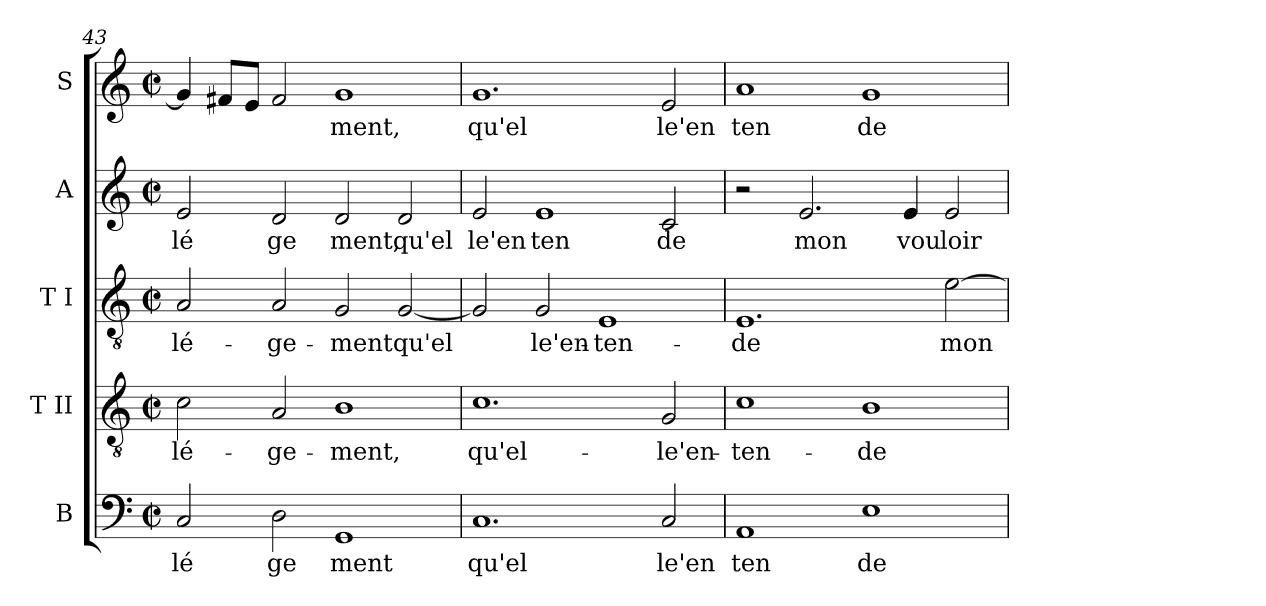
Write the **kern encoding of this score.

**kern	**text	**kern	**text	**kern	**text	**kern	**text	**kern	**text
*part5	*part5	*part4	*part4	*part3	*part3	*part2	*part2	*part1	*part1
*staff5	*staff5	*staff4	*staff4	*staff3	*staff3	*staff2	*staff2	*staff1	*staff1
*I"B	*	*I"T II	*	*I"T I	*	*I"A	*	*I"S	*
*clefF4	*	*clefGv2	*	*clefGv2	*	*clefG2	*	*clefG2	*
*k[]	*	*k[]	*	*k[]	*	*k[]	*	*k[]	*
*C:	*	*C:	*	*C:	*	*C:	*	*C:	*
*M2/2	*	*M2/2	*	*M2/2	*	*M2/2	*	*M2/2	*
*met(c|)	*	*met(c|)	*	*met(c|)	*	*met(c|)	*	*met(c|)	*
=43	=43	=43	=43	=43	=43	=43	=43	=43	=43
!	!LO:LY:b:cj	!	!LO:LY:b:cj	!	!LO:LY:b:cj	!	!LO:LY:b:cj	!	!LO:LY:b:cj
2C/	lé	2c\	-lé-	2A/	-lé-	2e/	lé	4g/]	.
!	!	!	!	!	!	!	!	!	!LO:LY:b:cj
.	.	.	.	.	.	.	.	8f#/L	.
!	!	!	!	!	!	!	!	!	!LO:LY:b:cj
.	.	.	.	.	.	.	.	8e/J	.
!	!LO:LY:b:cj	!	!LO:LY:b:cj	!	!LO:LY:b:cj	!	!LO:LY:b:cj	!	!LO:LY:b:cj
2D\	ge	2A/	-ge-	2A/	-ge-	2d/	ge	2f#/	.
!	!LO:LY:b:cj	!	!LO:LY:b:cj	!	!LO:LY:b:cj	!	!LO:LY:b:cj	!	!LO:LY:b:cj
1GG	ment	1B	-ment,	2G/	-ment	2d/	ment,	1g	ment,
!	!	!	!	!	!LO:LY:b:cj	!	!LO:LY:b:cj	!	!
.	.	.	.	[<2G/	qu'el-	2d/	qu'el	.	.
=44	=44	=44	=44	=44	=44	=44	=44	=44	=44
!	!LO:LY:b:cj	!	!LO:LY:b:cj	!	!LO:LY:b:cj	!	!LO:LY:b:cj	!	!LO:LY:b:cj
1.C	qu'el	1.c	qu'el-	2G/]	--	2e/	le'en	1.g	qu'el
!	!	!	!	!	!LO:LY:b:cj	!	!LO:LY:b:cj	!	!
.	.	.	.	2G/	-le'en-	1e	ten	.	.
!	!	!	!	!	!LO:LY:b:cj	!	!	!	!
.	.	.	.	1E	-ten-	.	.	.	.
!	!LO:LY:b:cj	!	!LO:LY:b:cj	!	!	!	!LO:LY:b:cj	!	!LO:LY:b:cj
2C/	le'en	2G/	-le'en-	.	.	2c/	de	2e/	le'en
=45	=45	=45	=45	=45	=45	=45	=45	=45	=45
!	!LO:LY:b:cj	!	!LO:LY:b:cj	!	!LO:LY:b:cj	!	!	!	!LO:LY:b:cj
1AA	ten	1c	-ten-	1.E	-de	2r	.	1a	ten
!	!	!	!	!	!	!	!LO:LY:b:cj	!	!
.	.	.	.	.	.	2.e/	mon	.	.
!	!LO:LY:b:cj	!	!LO:LY:b:cj	!	!	!	!	!	!LO:LY:b:cj
1E	de	1B	-de	.	.	.	.	1g	de
!	!	!	!	!	!	!	!LO:LY:b:cj	!	!
.	.	.	.	.	.	4e/	vou	.	.
!	!	!	!	!	!LO:LY:b:cj	!	!LO:LY:b:cj	!	!
.	.	.	.	[>2e\	mon	2e/	loir	.	.
=	=	=	=	=	=	=	=	=	=
*-	*-	*-	*-	*-	*-	*-	*-	*-	*-
